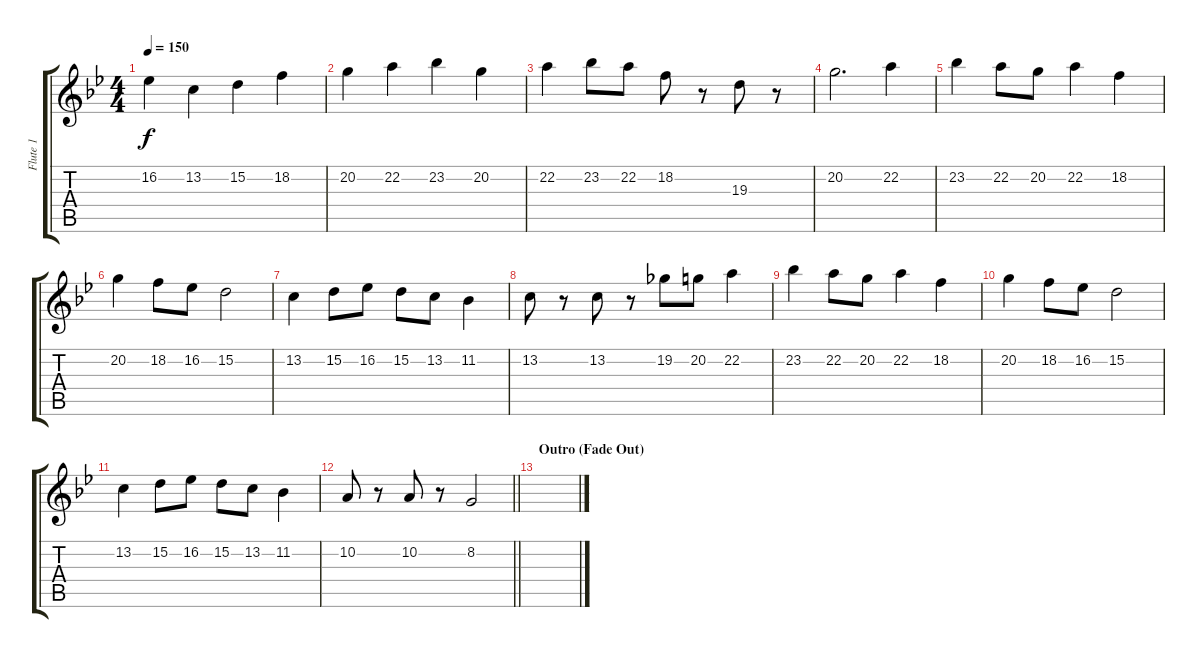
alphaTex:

\track ("Flute 1" "Flute 1") {instrument piccolo}
\staff {score tabs}
\tuning (E4 B3 G3 D3 A2 E2) {hide}
\ts (4 4)
\tempo 150
\clef g2
\ks gminor
16.2.4{dy f} 13.2.4 15.2.4 18.2.4 |
20.2.4 22.2.4 23.2.4 20.2.4 |
22.2.4 23.2.8 22.2.8 18.2.8 r.8 19.3.8 r.8 |
20.2.2{d} 22.2.4 |
23.2.4 22.2.8 20.2.8 22.2.4 18.2.4 |
20.2.4 18.2.8 16.2.8 15.2.2 |
13.2.4 15.2.8 16.2.8 15.2.8 13.2.8 11.2.4 |
13.2.8 r.8 13.2.8 r.8 19.2.8 20.2.8 22.2.4 |
23.2.4 22.2.8 20.2.8 22.2.4 18.2.4 |
20.2.4 18.2.8 16.2.8 15.2.2 |
13.2.4 15.2.8 16.2.8 15.2.8 13.2.8 11.2.4 |
\barLineRight lightlight
10.2.8 r.8 10.2.8 r.8 8.2.2 |
\section ("" "Outro (Fade Out)")
